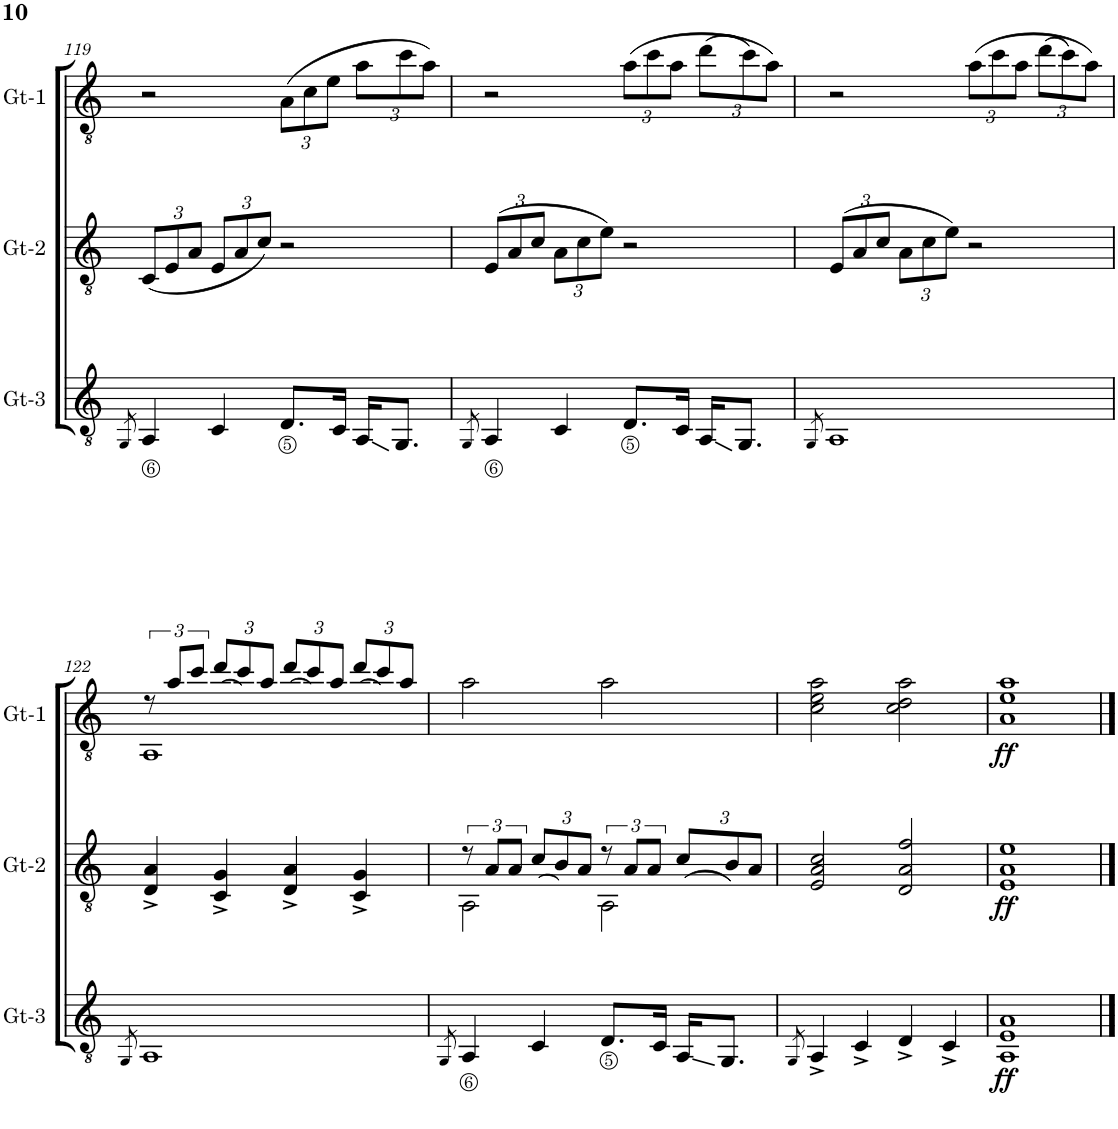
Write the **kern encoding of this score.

**kern	**dynam	**kern	**dynam	**kern	**dynam
*part3	*part3	*part2	*part2	*part1	*part1
*staff3	*staff3	*staff2	*staff2	*staff1	*staff1
*I"Gt-3	*	*I"Gt-2	*	*I"Gt-1	*
*I'Gt-3	*	*I'Gt-2	*	*I'Gt-1	*
!!LO:PB:g=z
*clefGv2	*	*clefGv2	*	*clefGv2	*
*k[]	*	*k[]	*	*k[]	*
*M4/4	*	*M4/4	*	*M4/4	*
=119	=119	=119	=119	=119	=119
8qGG/	.	.	.	.	.
*	*	*Xbrackettup	*	*	*
4AA/	.	(12C/L	.	2r	.
.	.	12E/	.	.	.
.	.	12A/J	.	.	.
4C/	.	12E/L	.	.	.
.	.	12A/	.	.	.
.	.	12c/J)	.	.	.
*	*	*	*	*Xbrackettup	*
8.D/L	.	2r	.	(12A\L	.
.	.	.	.	12c\	.
.	.	.	.	12e\J	.
16C/Jk	.	.	.	.	.
16AA/KL	.	.	.	12a\L	.
8.GG/J	.	.	.	.	.
.	.	.	.	12cc\	.
.	.	.	.	12a\J)	.
=120	=120	=120	=120	=120	=120
8qGG/	.	.	.	.	.
4AA/	.	(12E/L	.	2r	.
.	.	12A/	.	.	.
.	.	12c/J	.	.	.
4C/	.	12A\L	.	.	.
.	.	12c\	.	.	.
.	.	12e\J)	.	.	.
8.D/L	.	2r	.	(12a\L	.
.	.	.	.	12cc\	.
.	.	.	.	12a\J	.
16C/Jk	.	.	.	.	.
16AA/KL	.	.	.	(12dd\L	.
8.GG/J	.	.	.	.	.
.	.	.	.	12cc\)	.
.	.	.	.	12a\J)	.
=121	=121	=121	=121	=121	=121
8qGG/	.	.	.	.	.
1AA	.	(12E/L	.	2r	.
.	.	12A/	.	.	.
.	.	12c/J	.	.	.
.	.	12A\L	.	.	.
.	.	12c\	.	.	.
.	.	12e\J)	.	.	.
.	.	2r	.	(12a\L	.
.	.	.	.	12cc\	.
.	.	.	.	12a\J	.
.	.	.	.	(12dd\L	.
.	.	.	.	12cc\)	.
.	.	.	.	12a\J)	.
!!LO:LB:g=z
=122	=122	=122	=122	=122	=122
8qGG/	.	.	.	.	.
*	*	*	*	*brackettup	*
*	*	*	*	*^	*
1AA	.	4D/^ 4A/^	.	12r	1AA	.
.	.	.	.	12a/L	.	.
.	.	.	.	12cc/J	.	.
*	*	*	*	*Xbrackettup	*	*
.	.	4C/^ 4G/^	.	(12dd/L	.	.
.	.	.	.	12cc/)	.	.
.	.	.	.	12a/J	.	.
.	.	4D/^ 4A/^	.	(12dd/L	.	.
.	.	.	.	12cc/)	.	.
.	.	.	.	12a/J	.	.
.	.	4C/^ 4G/^	.	(12dd/L	.	.
.	.	.	.	12cc/)	.	.
.	.	.	.	12a/J	.	.
*	*	*	*	*v	*v	*
=123	=123	=123	=123	=123	=123
8qGG/	.	.	.	.	.
*	*	*brackettup	*	*	*
*	*	*^	*	*	*
4AA/	.	12r	2AA\	.	2a\	.
.	.	12A/L	.	.	.	.
.	.	12A/J	.	.	.	.
*	*	*Xbrackettup	*	*	*	*
4C/	.	(12c/L	.	.	.	.
.	.	12B/)	.	.	.	.
.	.	12A/J	.	.	.	.
*	*	*brackettup	*	*	*	*
8.D/L	.	12r	2AA\	.	2a\	.
.	.	12A/L	.	.	.	.
.	.	12A/J	.	.	.	.
16C/Jk	.	.	.	.	.	.
*	*	*Xbrackettup	*	*	*	*
16AA/KL	.	(12c/L	.	.	.	.
8.GG/J	.	.	.	.	.	.
.	.	12B/)	.	.	.	.
.	.	12A/J	.	.	.	.
*	*	*v	*v	*	*	*
=124	=124	=124	=124	=124	=124
8qGG/	.	.	.	.	.
4AA^/	.	2E/ 2A/ 2c/	.	2c\ 2e\ 2a\	.
4C^/	.	.	.	.	.
4D^/	.	2D/ 2A/ 2f/	.	2c\ 2d\ 2a\	.
4C^/	.	.	.	.	.
=125	=125	=125	=125	=125	=125
!	!LO:DY:b	!	!LO:DY:b	!	!LO:DY:b
1AA 1E 1A	ff	1E 1A 1e	ff	1A 1e 1a	ff
==	==	==	==	==	==
*-	*-	*-	*-	*-	*-
